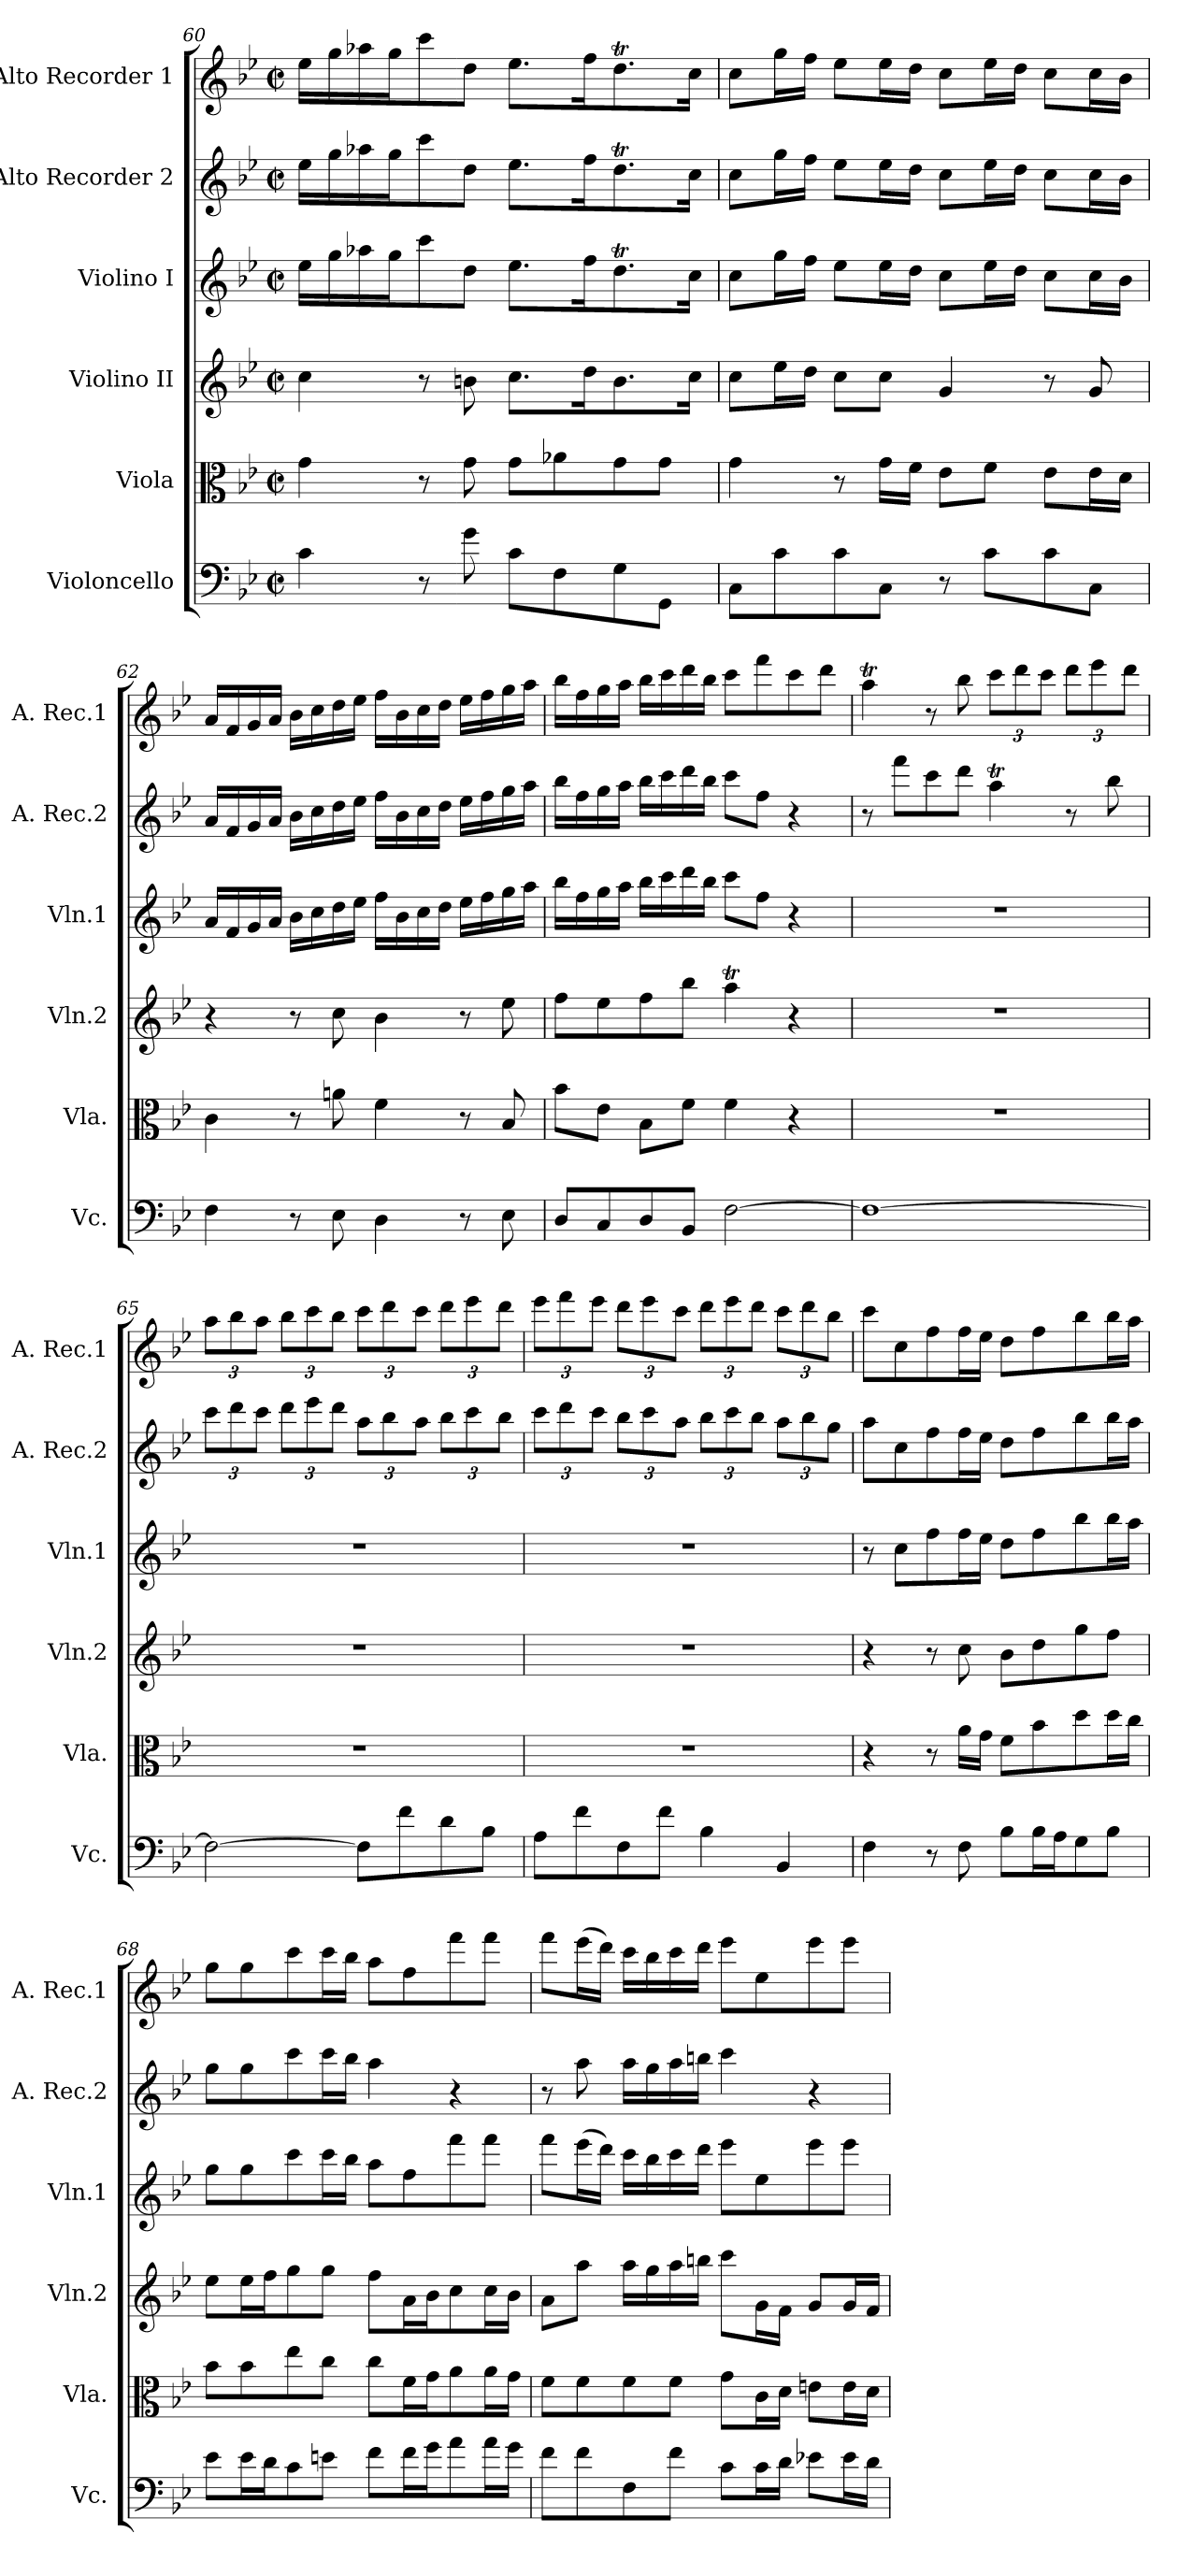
**kern	**kern	**kern	**kern	**kern	**kern
*part6	*part5	*part4	*part3	*part2	*part1
*staff6	*staff5	*staff4	*staff3	*staff2	*staff1
*I"Violoncello	*I"Viola	*I"Violino II	*I"Violino I	*I"Alto Recorder 2	*I"Alto Recorder 1
*I'Vc.	*I'Vla.	*I'Vln.2	*I'Vln.1	*I'A. Rec.2	*I'A. Rec.1
*clefF4	*clefC3	*clefG2	*clefG2	*clefG2	*clefG2
*k[b-e-]	*k[b-e-]	*k[b-e-]	*k[b-e-]	*k[b-e-]	*k[b-e-]
*M2/2	*M2/2	*M2/2	*M2/2	*M2/2	*M2/2
*met(c|)	*met(c|)	*met(c|)	*met(c|)	*met(c|)	*met(c|)
=60	=60	=60	=60	=60	=60
4c\	4g\	4cc\	16ee-\LL	16ee-\LL	16ee-\LL
.	.	.	16gg\	16gg\	16gg\
.	.	.	16aa-X\	16aa-X\	16aa-X\
.	.	.	16gg\J	16gg\J	16gg\J
8r	8r	8r	8ccc\	8ccc\	8ccc\
8g\	8g\	8bn\	8dd\J	8dd\J	8dd\J
8c\L	8g\L	8.cc\L	8.ee-\L	8.ee-\L	8.ee-\L
8F\	8a-X\	.	.	.	.
.	.	16dd\K	16ff\K	16ff\K	16ff\K
8G\	8g\	8.b\	8.ddt\	8.ddt\	8.ddt\
8GG\J	8g\J	.	.	.	.
.	.	16cc\Jk	16cc\Jk	16cc\Jk	16cc\Jk
=61	=61	=61	=61	=61	=61
8C\L	4g\	8cc\L	8cc\L	8cc\L	8cc\L
8c\	.	16ee-\L	16gg\L	16gg\L	16gg\L
.	.	16dd\JJ	16ff\JJ	16ff\JJ	16ff\JJ
8c\	8r	8cc\L	8ee-\L	8ee-\L	8ee-\L
8C\J	16g\LL	8cc\J	16ee-\L	16ee-\L	16ee-\L
.	16f\JJ	.	16dd\JJ	16dd\JJ	16dd\JJ
8r	8e-\L	4g/	8cc\L	8cc\L	8cc\L
8c\L	8f\J	.	16ee-\L	16ee-\L	16ee-\L
.	.	.	16dd\JJ	16dd\JJ	16dd\JJ
8c\	8e-\L	8r	8cc\L	8cc\L	8cc\L
8C\J	16e-\L	8g/	16cc\L	16cc\L	16cc\L
.	16d\JJ	.	16b-\JJ	16b-\JJ	16b-\JJ
=62	=62	=62	=62	=62	=62
4F\	4c\	4r	16a/LL	16a/LL	16a/LL
.	.	.	16f/	16f/	16f/
.	.	.	16g/	16g/	16g/
.	.	.	16a/JJ	16a/JJ	16a/JJ
8r	8r	8r	16b-\LL	16b-\LL	16b-\LL
.	.	.	16cc\	16cc\	16cc\
8E-\	8an\	8cc\	16dd\	16dd\	16dd\
.	.	.	16ee-\JJ	16ee-\JJ	16ee-\JJ
4D\	4f\	4b-\	16ff\LL	16ff\LL	16ff\LL
.	.	.	16b-\	16b-\	16b-\
.	.	.	16cc\	16cc\	16cc\
.	.	.	16dd\JJ	16dd\JJ	16dd\JJ
8r	8r	8r	16ee-\LL	16ee-\LL	16ee-\LL
.	.	.	16ff\	16ff\	16ff\
8E-\	8B-/	8ee-\	16gg\	16gg\	16gg\
.	.	.	16aa\JJ	16aa\JJ	16aa\JJ
=63	=63	=63	=63	=63	=63
8D/L	8b-\L	8ff\L	16bb-\LL	16bb-\LL	16bb-\LL
.	.	.	16ff\	16ff\	16ff\
8C/	8e-\J	8ee-\	16gg\	16gg\	16gg\
.	.	.	16aa\JJ	16aa\JJ	16aa\JJ
8D/	8B-\L	8ff\	16bb-\LL	16bb-\LL	16bb-\LL
.	.	.	16ccc\	16ccc\	16ccc\
8BB-/J	8f\J	8bb-\J	16ddd\	16ddd\	16ddd\
.	.	.	16bb-\JJ	16bb-\JJ	16bb-\JJ
[2F\	4f\	4aat\	8ccc\L	8ccc\L	8ccc\L
.	.	.	8ff\J	8ff\J	8fff\
.	4r	4r	4r	4r	8ccc\
.	.	.	.	.	8ddd\J
=64	=64	=64	=64	=64	=64
1F_	1r	1r	1r	8r	4aat\
.	.	.	.	8fff\L	.
.	.	.	.	8ccc\	8r
.	.	.	.	8ddd\J	8bb-\
*	*	*	*	*	*Xbrackettup
.	.	.	.	4aat\	12ccc\L
.	.	.	.	.	12ddd\
.	.	.	.	.	12ccc\J
.	.	.	.	8r	12ddd\L
.	.	.	.	.	12eee-\
.	.	.	.	8bb-\	.
.	.	.	.	.	12ddd\J
!!LO:LB:g=z
=65	=65	=65	=65	=65	=65
*	*	*	*	*Xbrackettup	*
2F\_	1r	1r	1r	12ccc\L	12aa\L
.	.	.	.	12ddd\	12bb-\
.	.	.	.	12ccc\J	12aa\J
.	.	.	.	12ddd\L	12bb-\L
.	.	.	.	12eee-\	12ccc\
.	.	.	.	12ddd\J	12bb-\J
8F\L]	.	.	.	12aa\L	12ccc\L
.	.	.	.	12bb-\	12ddd\
8f\	.	.	.	.	.
.	.	.	.	12aa\J	12ccc\J
8d\	.	.	.	12bb-\L	12ddd\L
.	.	.	.	12ccc\	12eee-\
8B-\J	.	.	.	.	.
.	.	.	.	12bb-\J	12ddd\J
=66	=66	=66	=66	=66	=66
8A\L	1r	1r	1r	12ccc\L	12eee-\L
.	.	.	.	12ddd\	12fff\
8f\	.	.	.	.	.
.	.	.	.	12ccc\J	12eee-\J
8F\	.	.	.	12bb-\L	12ddd\L
.	.	.	.	12ccc\	12eee-\
8f\J	.	.	.	.	.
.	.	.	.	12aa\J	12ccc\J
4B-\	.	.	.	12bb-\L	12ddd\L
.	.	.	.	12ccc\	12eee-\
.	.	.	.	12bb-\J	12ddd\J
4BB-/	.	.	.	12aa\L	12ccc\L
.	.	.	.	12bb-\	12ddd\
.	.	.	.	12gg\J	12bb-\J
=67	=67	=67	=67	=67	=67
4F\	4r	4r	8r	8aa\L	8ccc\L
.	.	.	8cc\L	8cc\	8cc\
8r	8r	8r	8ff\	8ff\	8ff\
8F\	16a\LL	8cc\	16ff\L	16ff\L	16ff\L
.	16g\JJ	.	16ee-\JJ	16ee-\JJ	16ee-\JJ
8B-\L	8f\L	8b-\L	8dd\L	8dd\L	8dd\L
16B-\L	8b-\	8dd\	8ff\	8ff\	8ff\
16A\J	.	.	.	.	.
8G\	8dd\	8gg\	8bb-\	8bb-\	8bb-\
8B-\J	16dd\L	8ff\J	16bb-\L	16bb-\L	16bb-\L
.	16cc\JJ	.	16aa\JJ	16aa\JJ	16aa\JJ
=68	=68	=68	=68	=68	=68
8e-\L	8b-\L	8ee-\L	8gg\L	8gg\L	8gg\L
16e-\L	8b-\	16ee-\L	8gg\	8gg\	8gg\
16d\J	.	16ff\J	.	.	.
8c\	8ee-\	8gg\	8ccc\	8ccc\	8ccc\
8en\J	8cc\J	8gg\J	16ccc\L	16ccc\L	16ccc\L
.	.	.	16bb-\JJ	16bb-\JJ	16bb-\JJ
8f\L	8cc\L	8ff\L	8aa\L	4aa\	8aa\L
16f\L	16f\L	16a\L	8ff\	.	8ff\
16g\J	16g\J	16b-\J	.	.	.
8a\	8a\	8cc\	8fff\	4r	8fff\
16a\L	16a\L	16cc\L	8fff\J	.	8fff\J
16g\JJ	16g\JJ	16b-\JJ	.	.	.
=69	=69	=69	=69	=69	=69
8f\L	8f\L	8a\L	8fff\L	8r	8fff\L
8f\	8f\	8aa\J	(16eee-\L	8aa\	(16eee-\L
.	.	.	16ddd\JJ)	.	16ddd\JJ)
8F\	8f\	16aa\LL	16ccc\LL	16aa\LL	16ccc\LL
.	.	16gg\	16bb-\	16gg\	16bb-\
8f\J	8f\J	16aa\	16ccc\	16aa\	16ccc\
.	.	16bbn\JJ	16ddd\JJ	16bbn\JJ	16ddd\JJ
8c\L	8g\L	8ccc\L	8eee-\L	4ccc\	8eee-\L
16c\L	16c\L	16g\L	8ee-\	.	8ee-\
16d\JJ	16d\JJ	16f\JJ	.	.	.
8e-X\L	8en\L	8g/L	8eee-\	4r	8eee-\
16e-\L	16e\L	16g/L	8eee-\J	.	8eee-\J
16d\JJ	16d\JJ	16f/JJ	.	.	.
=	=	=	=	=	=
*-	*-	*-	*-	*-	*-
